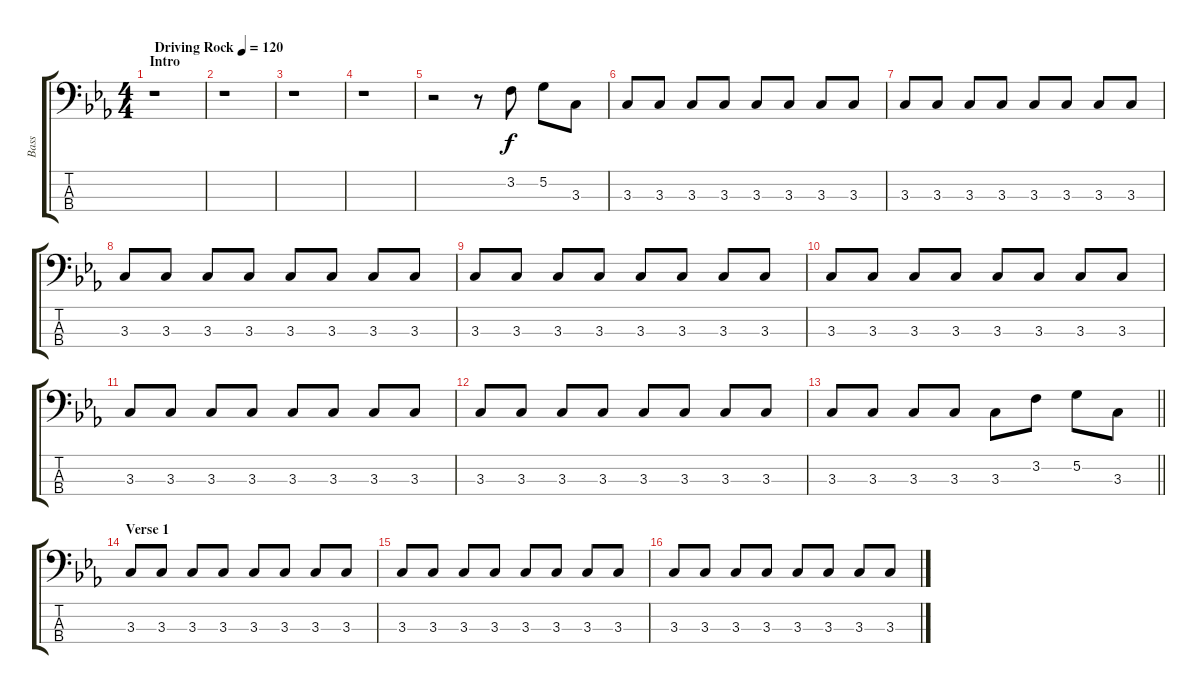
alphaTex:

\track ("Bass" "Bass") {instrument electricbassfinger}
\staff {score tabs}
\tuning (G2 D2 A1 E1) {hide}
\ts (4 4)
\section ("" "Intro")
\tempo (120 "Driving Rock")
\clef f4
\ks cminor
r.1{dy f instrument electricbassfinger} |
r.1 |
r.1 |
r.1 |
r.2 r.8 3.2.8 5.2.8 3.3.8 |
3.3.8 3.3.8 3.3.8 3.3.8 3.3.8 3.3.8 3.3.8 3.3.8 |
3.3.8 3.3.8 3.3.8 3.3.8 3.3.8 3.3.8 3.3.8 3.3.8 |
3.3.8 3.3.8 3.3.8 3.3.8 3.3.8 3.3.8 3.3.8 3.3.8 |
3.3.8 3.3.8 3.3.8 3.3.8 3.3.8 3.3.8 3.3.8 3.3.8 |
3.3.8 3.3.8 3.3.8 3.3.8 3.3.8 3.3.8 3.3.8 3.3.8 |
3.3.8 3.3.8 3.3.8 3.3.8 3.3.8 3.3.8 3.3.8 3.3.8 |
3.3.8 3.3.8 3.3.8 3.3.8 3.3.8 3.3.8 3.3.8 3.3.8 |
\barLineRight lightlight
3.3.8 3.3.8 3.3.8 3.3.8 3.3.8 3.2.8 5.2.8 3.3.8 |
\section ("" "Verse 1")
3.3.8 3.3.8 3.3.8 3.3.8 3.3.8 3.3.8 3.3.8 3.3.8 |
3.3.8 3.3.8 3.3.8 3.3.8 3.3.8 3.3.8 3.3.8 3.3.8 |
3.3.8 3.3.8 3.3.8 3.3.8 3.3.8 3.3.8 3.3.8 3.3.8
